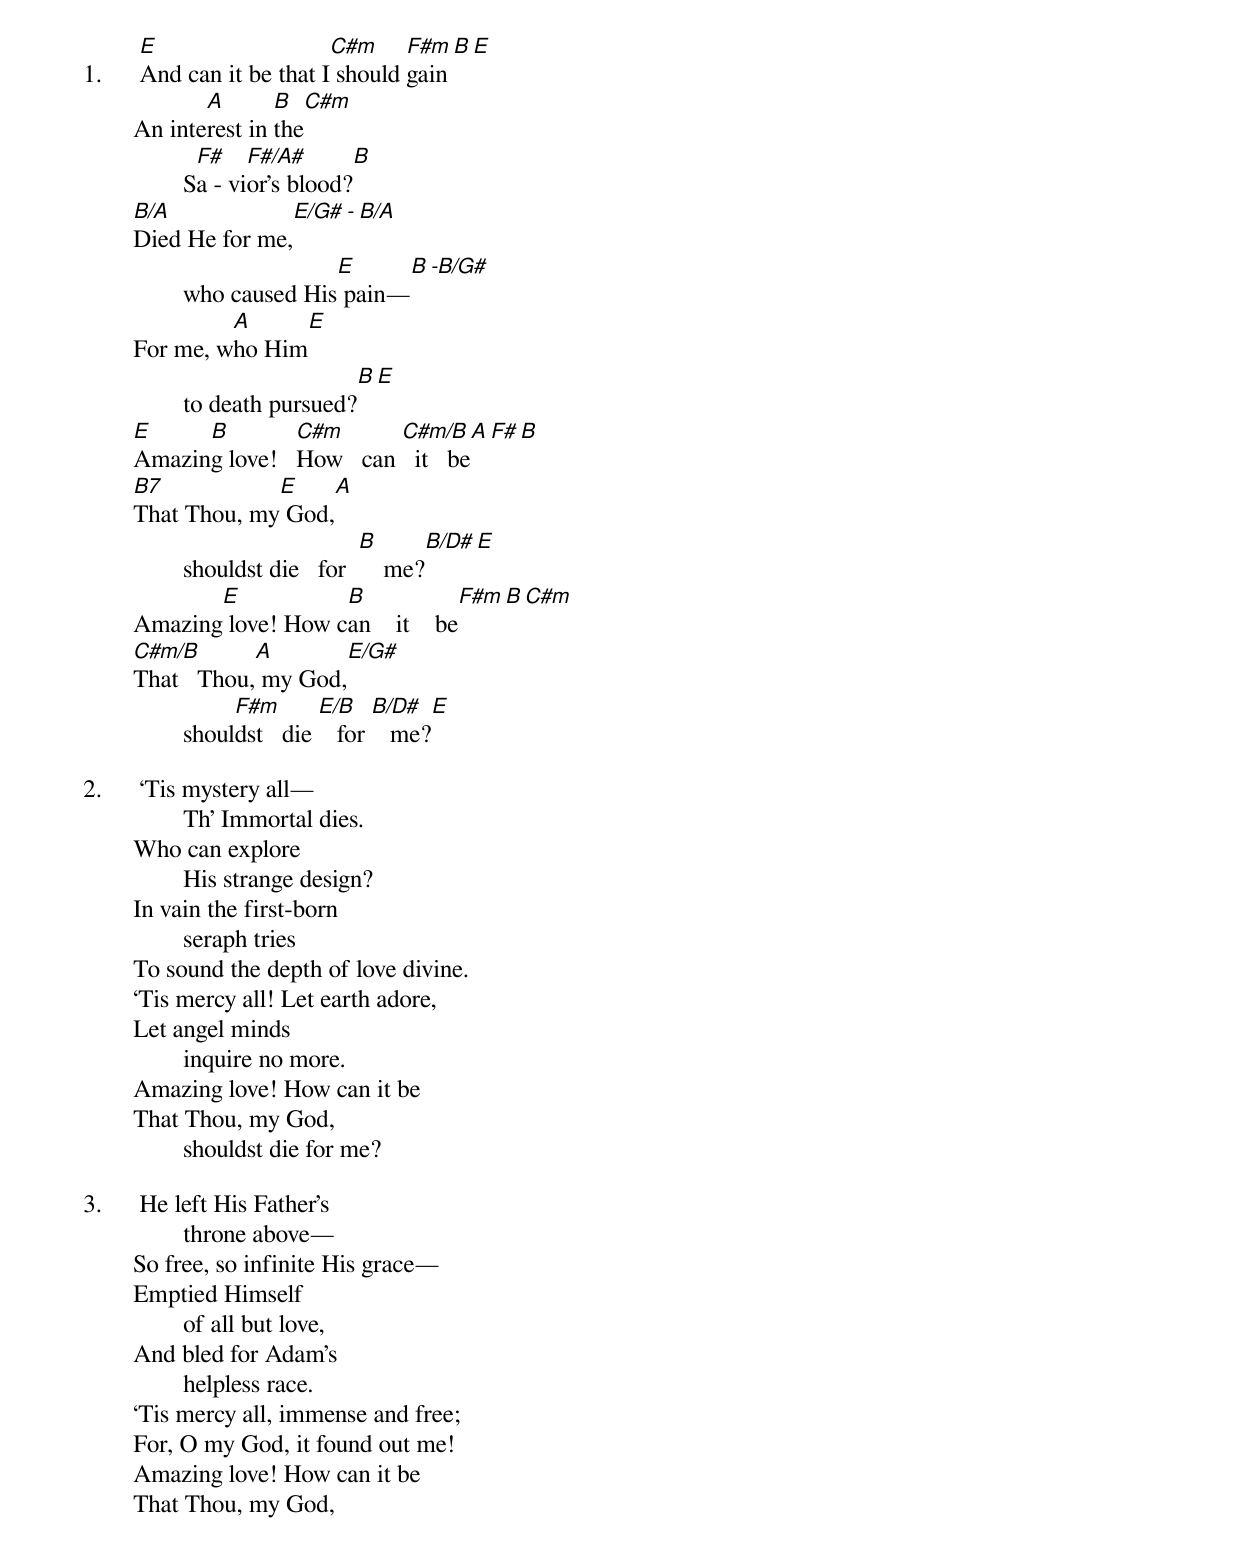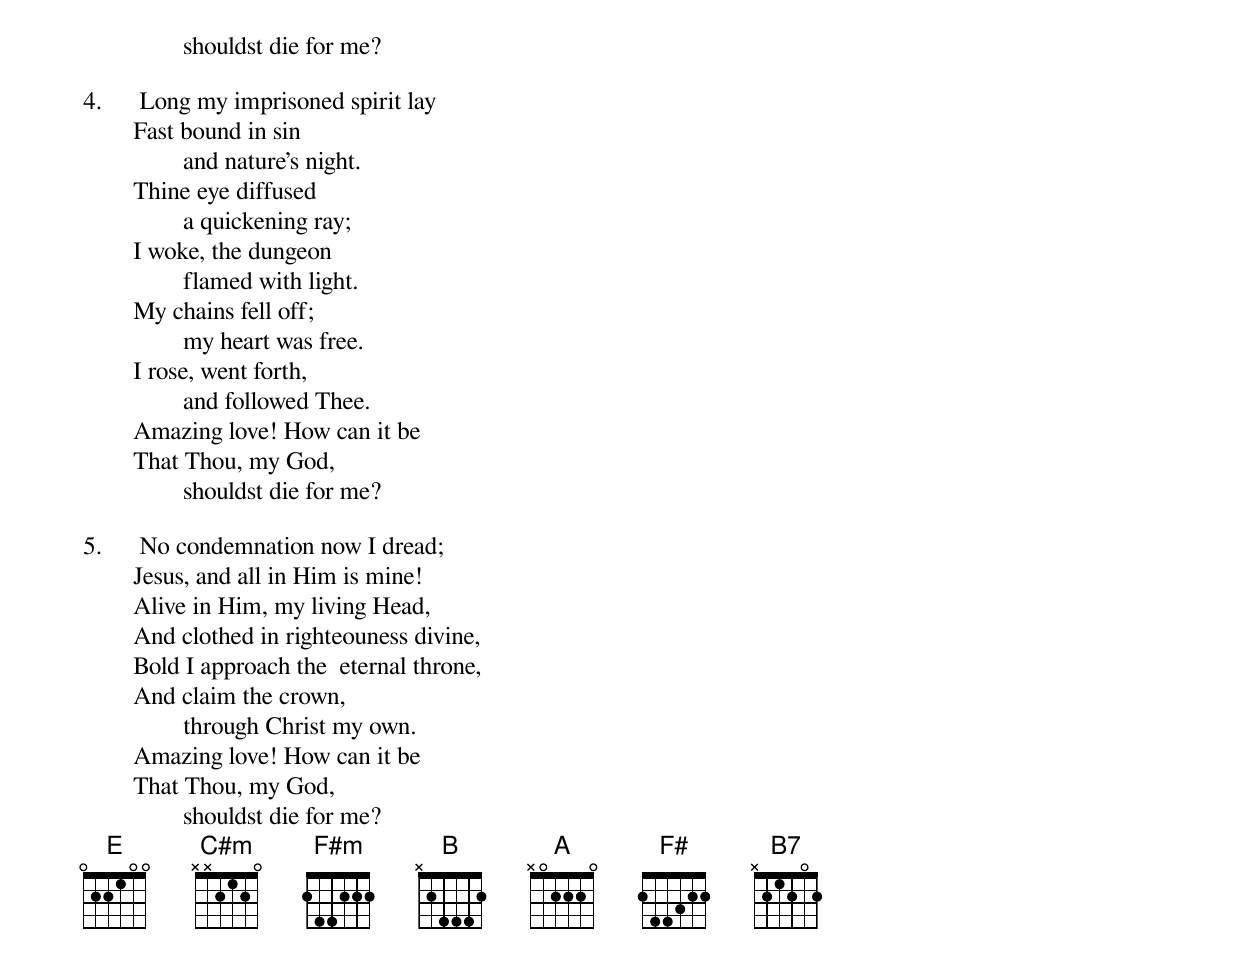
	E                   C#m     F#m  B          E
1.	And can it be that I should gain
	       A       B   C#m
	An interest in the
		 F#    F#/A#       B
		Sa - vior’s blood?
	B/A                   E/G# - B/A
	Died He for me,
		              E                    B     -B/G#
		who caused His pain—
	         A               E
	For me, who Him
		                     B    E
		to death pursued?
	E     B         C#m       C#m/B    A     F#   B
	Amazing love!   How   can   it   be
	B7           E                A
	That Thou, my God,
		                    B      B/D#      E
		shouldst die   for      me?
	       E           B                   F#m    B     C#m
	Amazing love! How can    it    be
	C#m/B       A            E/G#
	That   Thou, my God,
		     F#m       E/B    B/D#   E
		shouldst   die    for    me?

2.	‘Tis mystery all—
		Th’ Immortal dies.
	Who can explore
		His strange design?
	In vain the first-born
		seraph tries
	To sound the depth of love divine.
	‘Tis mercy all! Let earth adore,
	Let angel minds
		inquire no more.
	Amazing love! How can it be
	That Thou, my God,
		shouldst die for me?

3.	He left His Father’s
		throne above—
	So free, so infinite His grace—
	Emptied Himself
		of all but love,
	And bled for Adam’s
		helpless race.
	‘Tis mercy all, immense and free;
	For, O my God, it found out me!
	Amazing love! How can it be
	That Thou, my God,
		shouldst die for me?

4.	Long my imprisoned spirit lay
	Fast bound in sin
		and nature’s night.
	Thine eye diffused
		a quickening ray;
	I woke, the dungeon
		flamed with light.
	My chains fell off;
		my heart was free.
	I rose, went forth,
		and followed Thee.
	Amazing love! How can it be
	That Thou, my God,
		shouldst die for me?

5.	No condemnation now I dread;
	Jesus, and all in Him is mine!
	Alive in Him, my living Head,
	And clothed in righteouness divine,
	Bold I approach the  eternal throne,
	And claim the crown,
		through Christ my own.
	Amazing love! How can it be
	That Thou, my God,
		shouldst die for me?
